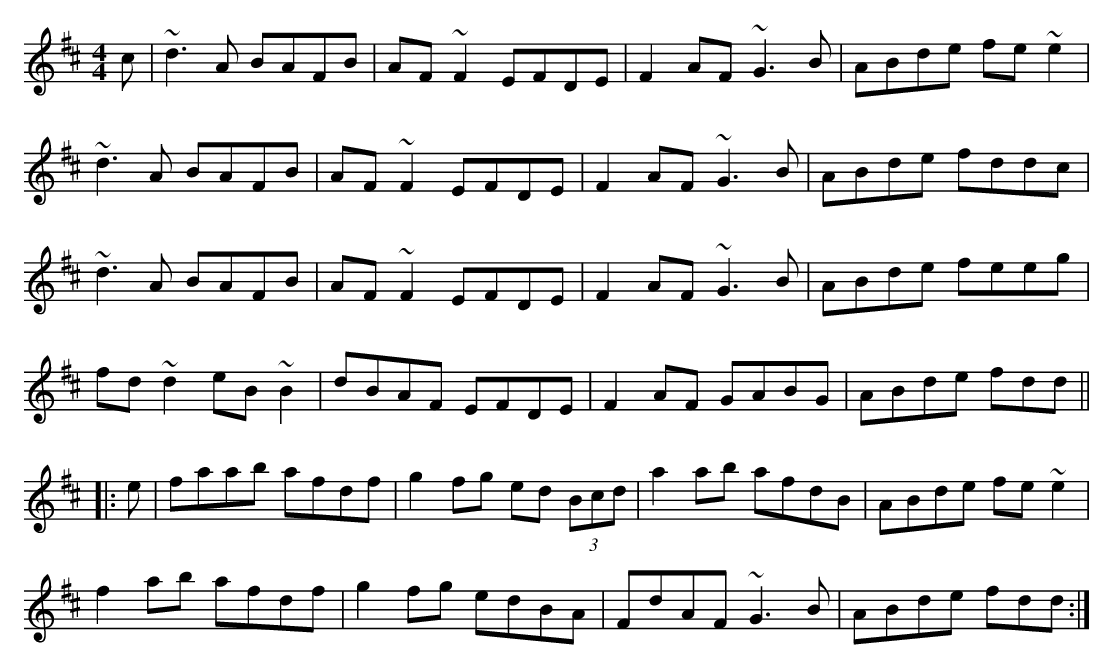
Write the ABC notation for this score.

X:1
M:4/4
K:D
c | ~d3 A BAFB | AF ~F2 EFDE | F2 AF ~G3 B | ABde fe ~e2 |
~d3 A BAFB | AF ~F2 EFDE | F2 AF ~G3 B | ABde fddc |
~d3 A BAFB | AF ~F2 EFDE | F2 AF ~G3 B | ABde feeg |
fd ~d2 eB ~B2 | dBAF EFDE | F2 AF GABG | ABde fdd ||
|: e | faab afdf | g2 fg ed (3Bcd | a2 ab afdB | ABde fe ~e2 |
f2 ab afdf | g2 fg edBA | FdAF ~G3 B | ABde fdd :|
